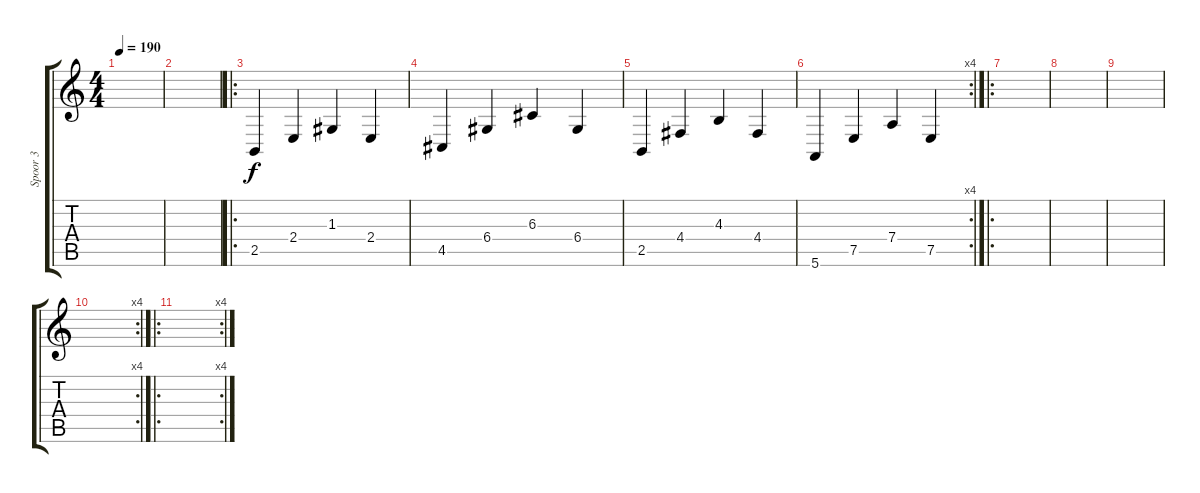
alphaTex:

\track ("Spoor 3" "Spoor 3") {instrument vibraphone}
\staff {score tabs}
\tuning (E4 B3 G3 D3 A2 E2) {hide}
\ts (4 4)
\tempo 190
\clef g2
\ks c
|
|
\ro
2.5.4 2.4.4 1.3.4 2.4.4 |
4.5.4 6.4.4 6.3.4 6.4.4 |
2.5.4 4.4.4 4.3.4 4.4.4 |
\rc 4
5.6.4 7.5.4 7.4.4 7.5.4 |
\ro
|
|
|
\rc 4
|
\ro
\rc 4
